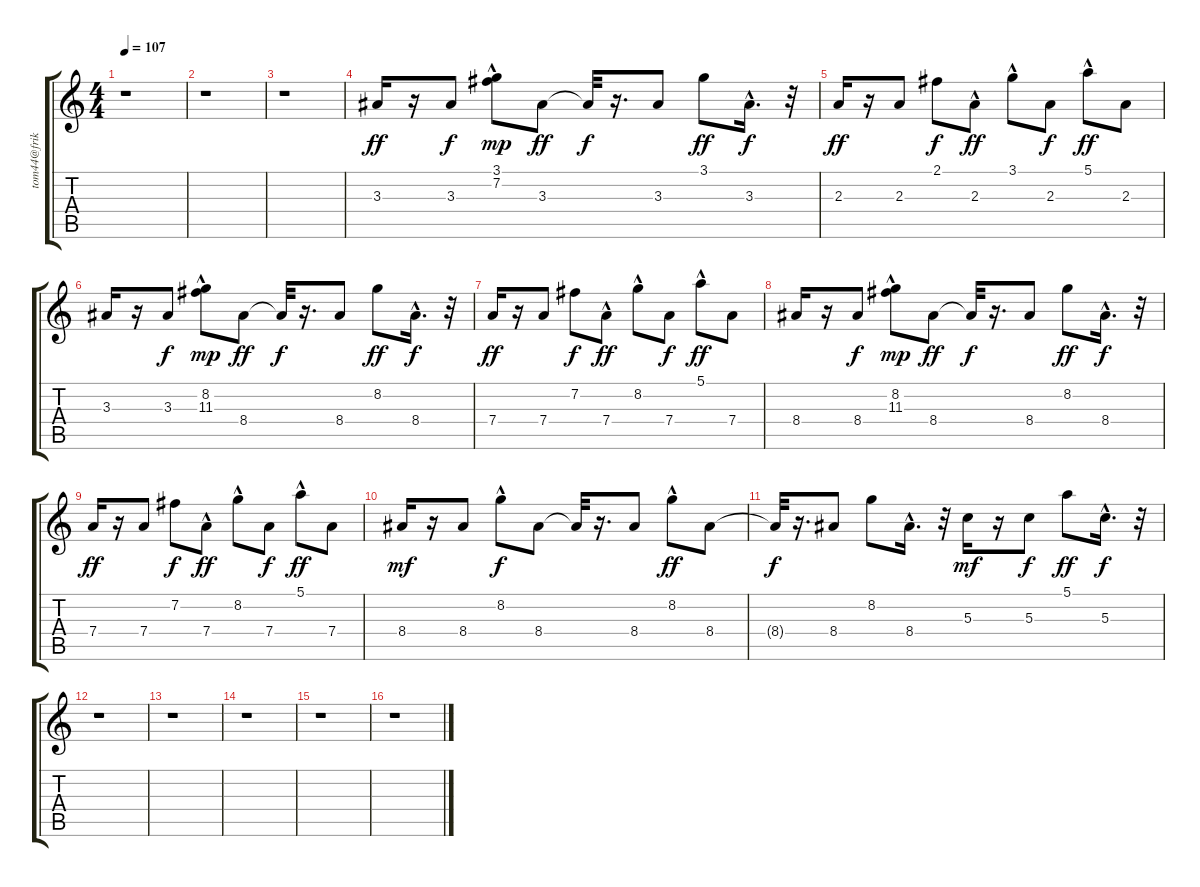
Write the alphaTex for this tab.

\track ("tom44@friko2.onet.pl" "tom44@frik") {instrument electricguitarclean}
\staff {score tabs}
\tuning (E4 B3 G3 D3 A2 E2) {hide}
\ts (4 4)
\tempo 107
\clef g2
\ks c
r.1{dy f} |
r.1 |
r.1 |
3.3.16{dy ff} r.16 3.3.8{dy f} (3.1{hac} 7.2).8{dy mp} 3.3.8{dy ff} 3.3{t}.32{dy f} r.16{d} 3.3.8 3.1.8{dy ff} 3.3{hac}.16{d dy f} r.32 |
2.3.16{dy ff} r.16 2.3.8 2.1.8{dy f} 2.3{hac}.8{dy ff} 3.1{hac}.8 2.3.8{dy f} 5.1{hac}.8{dy ff} 2.3.8 |
3.3.16 r.16 3.3.8{dy f} (8.2{hac} 11.3).8{dy mp} 8.4.8{dy ff} 8.4{t}.32{dy f} r.16{d} 8.4.8 8.2.8{dy ff} 8.4{hac}.16{d dy f} r.32 |
7.4.16{dy ff} r.16 7.4.8 7.2.8{dy f} 7.4{hac}.8{dy ff} 8.2{hac}.8 7.4.8{dy f} 5.1{hac}.8{dy ff} 7.4.8 |
8.4.16 r.16 8.4.8{dy f} (8.2{hac} 11.3).8{dy mp} 8.4.8{dy ff} 8.4{t}.32{dy f} r.16{d} 8.4.8 8.2.8{dy ff} 8.4{hac}.16{d dy f} r.32 |
7.4.16{dy ff} r.16 7.4.8 7.2.8{dy f} 7.4{hac}.8{dy ff} 8.2{hac}.8 7.4.8{dy f} 5.1{hac}.8{dy ff} 7.4.8 |
8.4.16{dy mf} r.16 8.4.8 8.2{hac}.8{dy f} 8.4.8 8.4{t}.32 r.16{d} 8.4.8 8.2{hac}.8{dy ff} 8.4.8 |
8.4{t}.32{dy f} r.16{d} 8.4.8 8.2.8 8.4{hac}.16{d} r.32 5.3.16{dy mf} r.16 5.3.8{dy f} 5.1.8{dy ff} 5.3{hac}.16{d dy f} r.32 |
r.1 |
r.1 |
r.1 |
r.1 |
r.1
